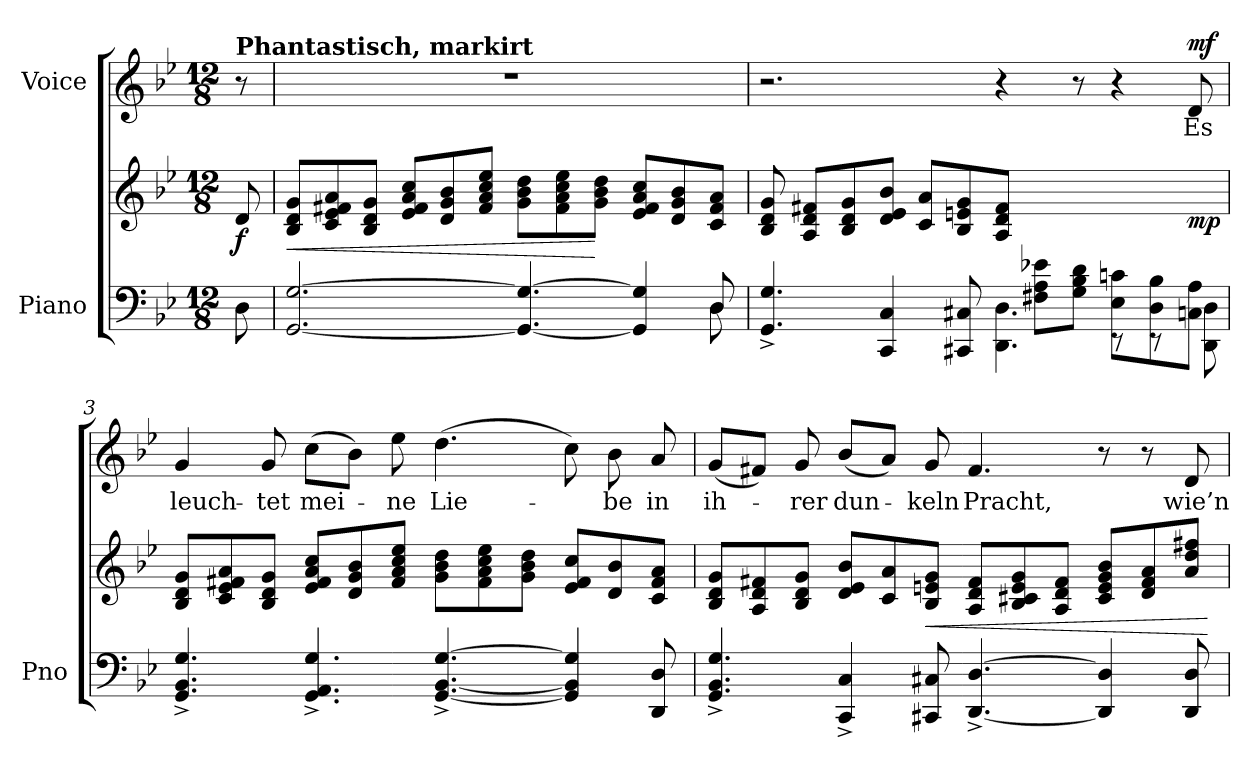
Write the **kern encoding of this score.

**kern	**kern	**dynam	**kern	**text	**dynam
*part2	*part2	*part2	*part1	*part1	*part1
*staff3	*staff2	*staff2/3	*staff1	*staff1	*staff1
*I"Piano	*	*	*I"Voice	*	*
*I'Pno	*	*	*	*	*
*clefF4	*clefG2	*	*clefG2	*	*
*k[b-e-]	*k[b-e-]	*	*k[b-e-]	*	*
*M12/8	*M12/8	*	*M12/8	*	*
=	=	=	=	=	=
!	!	!	!LO:TX:a:B:t=Phantastisch, markirt	!	!
!	!	!LO:DY:b	!	!	!
8D\	8d/	f	8r	.	.
=1	=1	=1	=1	=1	=1
*^	*	*	*	*	*
!	!	!	!LO:HP:b	!	!	!
[2.GG/ [2.G/	2.ryy	8B-/ 8d/ 8g/L	<	1.r	.	.
.	.	8c/ 8e-/ 8f#X/ 8a/	.	.	.	.
.	.	8B-/ 8d/ 8g/J	.	.	.	.
.	.	8e-/ 8f#/ 8a/ 8cc/L	.	.	.	.
.	.	8d/ 8g/ 8b-/	.	.	.	.
.	.	8f#/ 8a/ 8cc/ 8ee-/J	.	.	.	.
4.GG/_ 4.G/_	4.ryy	8g\ 8b-\ 8dd\L	.	.	.	.
.	.	8f#\ 8a\ 8cc\ 8ee-\	.	.	.	.
.	.	8g\ 8b-\ 8dd\J	[	.	.	.
4GG/] 4G/]	4ryy	8e-/ 8f#/ 8a/ 8cc/L	.	.	.	.
.	.	8d/ 8g/ 8b-/	.	.	.	.
8D/	8D\	8c/ 8f#/ 8a/J	.	.	.	.
=2	=2	=2	=2	=2	=2	=2
2..ryy	4.GG/^ 4.G/^	8B-/ 8d/ 8g/	.	2.r	.	.
.	.	8A/ 8d/ 8f#X/L	.	.	.	.
.	.	8B-/ 8d/ 8g/	.	.	.	.
.	4CC/ 4C/	8d/ 8e-/ 8b-/J	.	.	.	.
.	.	8c/ 8a/L	.	.	.	.
.	8CC#X/ 8C#X/	8B-/ 8en/ 8g/	.	.	.	.
.	4.DD\ 4.D\	8A/ 8d/ 8f#/J	.	4r	.	.
8F#X\ 8A\ 8e-X\L	.	2ryy	.	.	.	.
8G\ 8B-\ 8d\J	.	.	.	8r	.	.
8E-\ 8cn\L	8rEE	.	.	4r	.	.
8D\ 8B-\	8rEE	.	.	.	.	.
!	!	!	!LO:DY:b	!	!LO:LY:b	!LO:DY:a
8Cn\ 8A\J	8DD\ 8D\	8ryy	mp	8d/	Es	mf
!!LO:LB:g=z
=3	=3	=3	=3	=3	=3	=3
!	!	!	!	!	!LO:LY:b	!
*v	*v	*	*	*	*	*
4.GG/^ 4.BB-/^ 4.G/^	8B-/ 8d/ 8g/L	.	4g/	leuch-	.
.	8c/ 8e-/ 8f#X/ 8a/	.	.	.	.
!	!	!	!	!LO:LY:b	!
.	8B-/ 8d/ 8g/J	.	8g/	-tet	.
!	!	!	!	!LO:LY:b	!
4.GG/^ 4.AA/^ 4.G/^	8e-/ 8f#/ 8a/ 8cc/L	.	(>8cc\L	mei-	.
.	8d/ 8g/ 8b-/	.	8b-\J)	.	.
!	!	!	!	!LO:LY:b	!
.	8f#/ 8a/ 8cc/ 8ee-/J	.	8ee-\	-ne	.
!	!	!	!	!LO:LY:b	!
[4.GG/^ [4.BB-/^ [4.G/^	8g\ 8b-\ 8dd\L	.	(>4.dd\	Lie-	.
.	8f#\ 8a\ 8cc\ 8ee-\	.	.	.	.
.	8g\ 8b-\ 8dd\J	.	.	.	.
4GG/] 4BB-/] 4G/]	8e-/ 8f#/ 8cc/L	.	8cc\)	.	.
!	!	!	!	!LO:LY:b	!
.	8d/ 8b-/	.	8b-\	-be	.
!	!	!	!	!LO:LY:b	!
8DD/ 8D/	8c/ 8f#/ 8a/J	.	8a/	in	.
=4	=4	=4	=4	=4	=4
!	!	!	!	!LO:LY:b	!
4.GG/^ 4.BB-/^ 4.G/^	8B-/ 8d/ 8g/L	.	(<8g/L	ih-	.
.	8A/ 8d/ 8f#X/	.	8f#X/J)	.	.
!	!	!	!	!LO:LY:b	!
.	8B-/ 8d/ 8g/J	.	8g/	-rer	.
!	!	!	!	!LO:LY:b	!
4CC/^ 4C/^	8d/ 8e-/ 8b-/L	.	(<8b-/L	dun-	.
.	8c/ 8a/	.	8a/J)	.	.
!	!	!LO:HP:b	!	!LO:LY:b	!
8CC#X/ 8C#X/	8B-/ 8en/ 8g/J	<	8g/	-keln	.
!	!	!	!	!LO:LY:b	!
[4.DD/^ [4.D/^	8A/ 8d/ 8f#/L	.	4.f#/	Pracht,	.
.	8B-/ 8c#X/ 8e/ 8g/	.	.	.	.
.	8A/ 8d/ 8f#/J	.	.	.	.
4DD/] 4D/]	8c#/ 8e/ 8g/ 8b-/L	.	8r	.	.
.	8d/ 8f#/ 8a/	.	8r	.	.
!	!	!	!	!LO:LY:b	!
8DD/ 8D/	8a/ 8dd/ 8ff#X/J	.	8d/	wie’n	.
.	.	[	.	.	.
=	=	=	=	=	=
*-	*-	*-	*-	*-	*-
